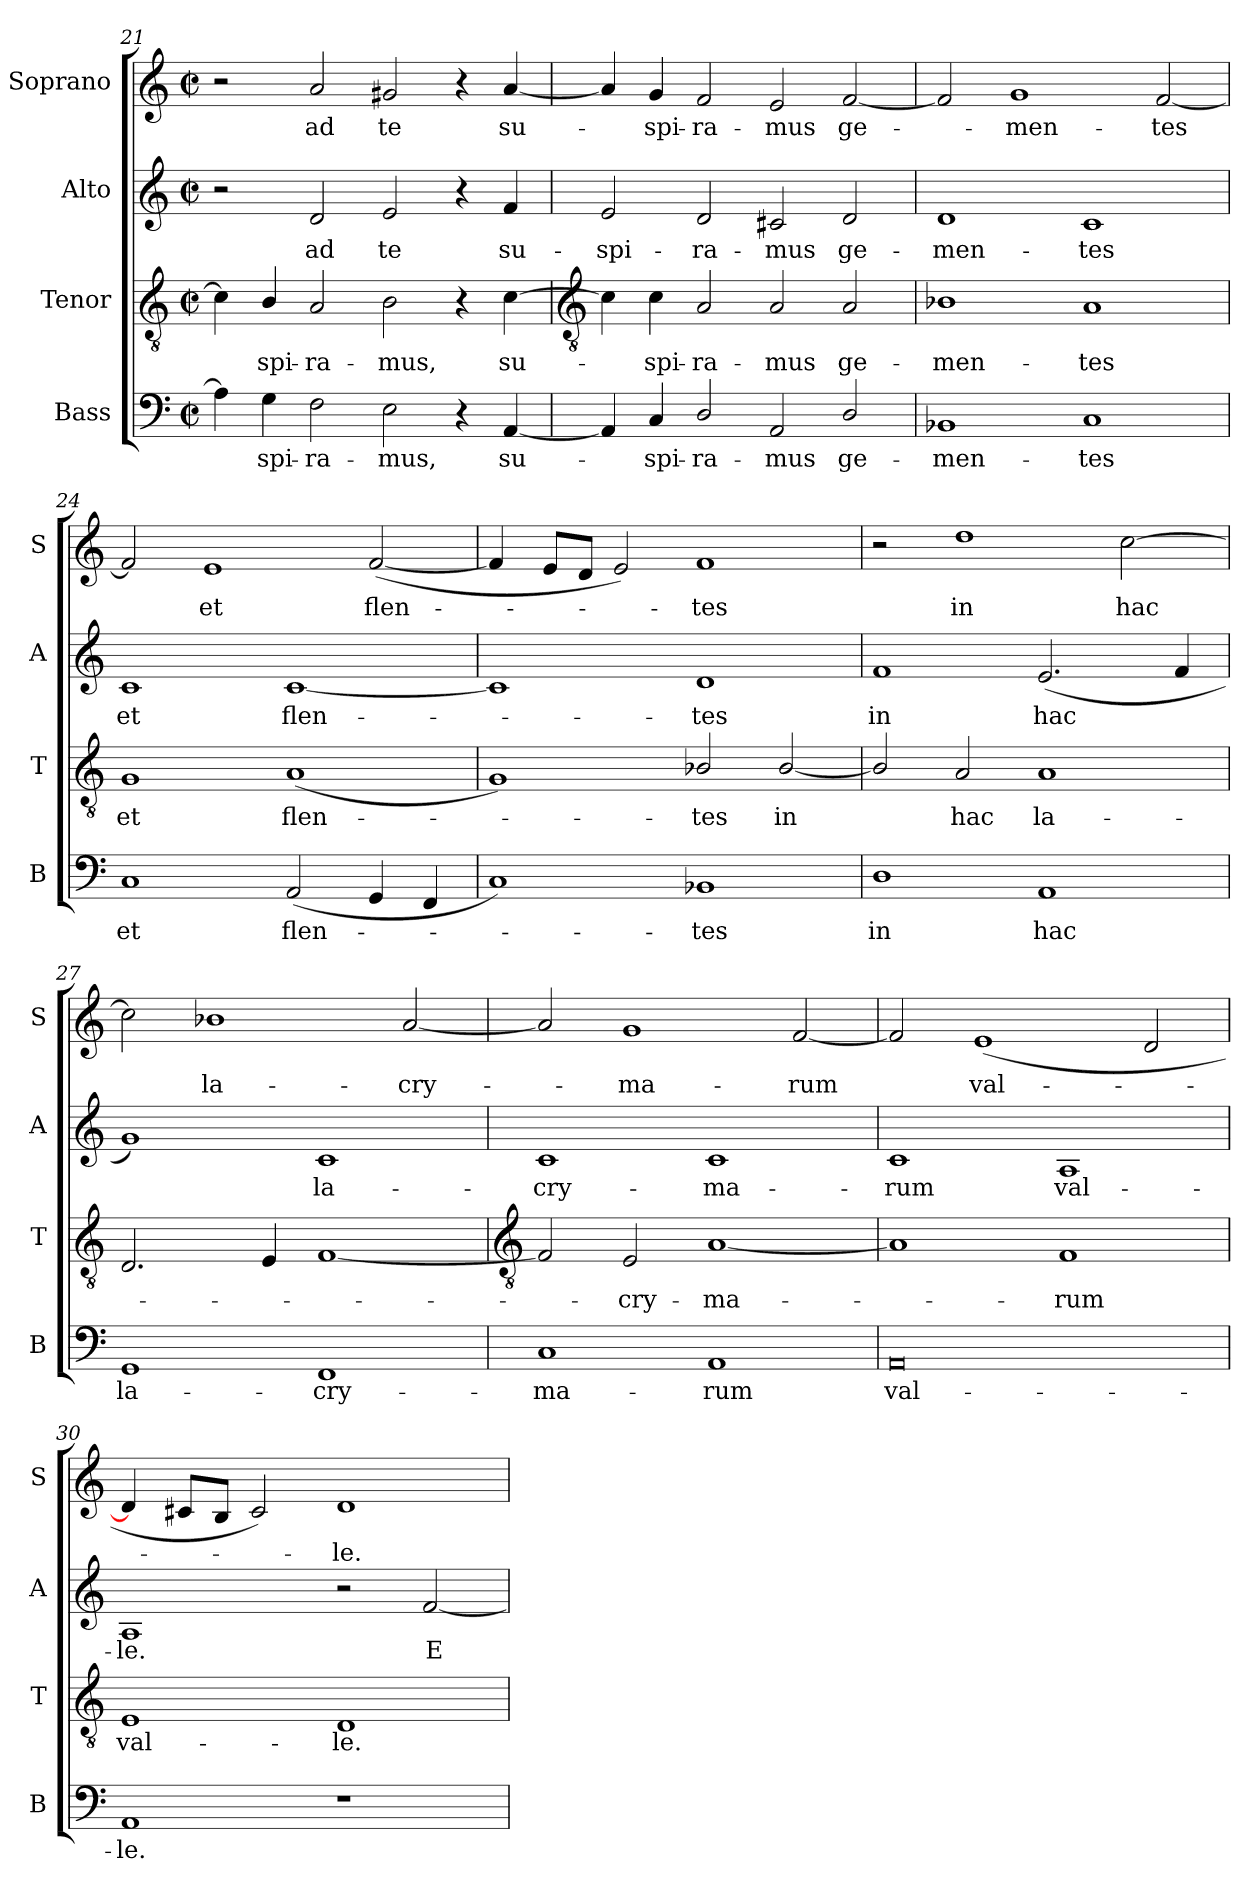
**kern	**text	**kern	**text	**kern	**text	**kern	**text
*part4	*part4	*part3	*part3	*part2	*part2	*part1	*part1
*staff4	*staff4	*staff3	*staff3	*staff2	*staff2	*staff1	*staff1
*I"Bass	*	*I"Tenor	*	*I"Alto	*	*I"Soprano	*
*I'B	*	*I'T	*	*I'A	*	*I'S	*
*clefF4	*	*clefGv2	*	*clefG2	*	*clefG2	*
*k[]	*	*k[]	*	*k[]	*	*k[]	*
*C:	*	*C:	*	*C:	*	*C:	*
*M4/2	*	*M4/2	*	*M4/2	*	*M4/2	*
*met(c|)	*	*met(c|)	*	*met(c|)	*	*met(c|)	*
=21	=21	=21	=21	=21	=21	=21	=21
4A]	.	4c]	.	2r	.	2r	.
!	!LO:LY:b	!	!LO:LY:b	!	!	!	!
4G	spi-	4B/	spi-	.	.	.	.
!	!LO:LY:b	!	!LO:LY:b	!	!LO:LY:b	!	!LO:LY:b
2F	-ra-	2A	-ra-	2d	ad	2a	ad
!	!LO:LY:b	!	!LO:LY:b	!	!LO:LY:b	!	!LO:LY:b
2E	-mus,	2B	-mus,	2e	te	2g#X	te
4r	.	4r	.	4r	.	4r	.
!	!LO:LY:b	!	!LO:LY:b	!	!LO:LY:b	!	!LO:LY:b
[4AA	su-	[4c	su-	4f	su-	[4a	su-
!!LO:LB:g=z
=22	=22	=22	=22	=22	=22	=22	=22
*	*	*clefGv2	*	*	*	*	*
!	!	!	!	!	!LO:LY:b	!	!
4AA]	.	4c]	.	2e	-spi-	4a]	.
!	!LO:LY:b	!	!LO:LY:b	!	!	!	!LO:LY:b
4C	spi-	4c	spi-	.	.	4g	spi-
!	!LO:LY:b	!	!LO:LY:b	!	!LO:LY:b	!	!LO:LY:b
2D/	-ra-	2A	-ra-	2d	-ra-	2f	-ra-
!	!LO:LY:b	!	!LO:LY:b	!	!LO:LY:b	!	!LO:LY:b
2AA	-mus	2A	-mus	2c#X	-mus	2e	-mus
!	!LO:LY:b	!	!LO:LY:b	!	!LO:LY:b	!	!LO:LY:b
2D/	ge-	2A	ge-	2d	ge-	[2f	ge-
=23	=23	=23	=23	=23	=23	=23	=23
!	!LO:LY:b	!	!LO:LY:b	!	!LO:LY:b	!	!
1BB-X	-men-	1B-X	-men-	1d	-men-	2f]	.
!	!	!	!	!	!	!	!LO:LY:b
.	.	.	.	.	.	1g	men-
!	!LO:LY:b	!	!LO:LY:b	!	!LO:LY:b	!	!
1C	-tes	1A	-tes	1c	-tes	.	.
!	!	!	!	!	!	!	!LO:LY:b
.	.	.	.	.	.	[2f	-tes
=24	=24	=24	=24	=24	=24	=24	=24
!	!LO:LY:b	!	!LO:LY:b	!	!LO:LY:b	!	!
1C	et	1G	et	1c	et	2f]	.
!	!	!	!	!	!	!	!LO:LY:b
.	.	.	.	.	.	1e	et
!	!LO:LY:b	!	!LO:LY:b	!	!LO:LY:b	!	!
(<2AA	flen-	(<1A	flen-	[1c	flen-	.	.
!	!	!	!	!	!	!	!LO:LY:b
4GG	.	.	.	.	.	(<[2f	flen-
4FF	.	.	.	.	.	.	.
=25	=25	=25	=25	=25	=25	=25	=25
1C)	.	1G)	.	1c]	.	4f]	.
.	.	.	.	.	.	8eL	.
.	.	.	.	.	.	8dJ	.
.	.	.	.	.	.	2e)	.
!	!LO:LY:b	!	!LO:LY:b	!	!LO:LY:b	!	!LO:LY:b
1BB-X	tes	2B-X/	tes	1d	tes	1f	tes
!	!	!	!LO:LY:b	!	!	!	!
.	.	[2B-/	in	.	.	.	.
=26	=26	=26	=26	=26	=26	=26	=26
!	!LO:LY:b	!	!	!	!LO:LY:b	!	!
1D	in	2B-/]	.	1f	in	2r	.
!	!	!	!LO:LY:b	!	!	!	!LO:LY:b
.	.	2A	hac	.	.	1dd	in
!	!LO:LY:b	!	!LO:LY:b	!	!LO:LY:b	!	!
1AA	hac	1A	la-	(<2.e	hac	.	.
!	!	!	!	!	!	!	!LO:LY:b
.	.	.	.	.	.	[2cc	hac
.	.	.	.	4f	.	.	.
=27	=27	=27	=27	=27	=27	=27	=27
!	!LO:LY:b	!	!	!	!	!	!
1GG	la-	2.D	.	1g)	.	2cc]	.
!	!	!	!	!	!	!	!LO:LY:b
.	.	.	.	.	.	1b-X	la-
.	.	4E	.	.	.	.	.
!	!LO:LY:b	!	!	!	!LO:LY:b	!	!
1FF	-cry-	[1F	.	1c	la-	.	.
!	!	!	!	!	!	!	!LO:LY:b
.	.	.	.	.	.	[2a	-cry-
!!LO:LB:g=z
=28	=28	=28	=28	=28	=28	=28	=28
*	*	*clefGv2	*	*	*	*	*
!	!LO:LY:b	!	!	!	!LO:LY:b	!	!
1C	-ma-	2F]	.	1c	-cry-	2a]	.
!	!	!	!LO:LY:b	!	!	!	!LO:LY:b
.	.	2E	cry-	.	.	1g	ma-
!	!LO:LY:b	!	!LO:LY:b	!	!LO:LY:b	!	!
1AA	-rum	[1A	-ma-	1c	-ma-	.	.
!	!	!	!	!	!	!	!LO:LY:b
.	.	.	.	.	.	[2f	-rum
=29	=29	=29	=29	=29	=29	=29	=29
!	!LO:LY:b	!	!	!	!LO:LY:b	!	!
0AA	val-	1A]	.	1c	-rum	2f]	.
!	!	!	!	!	!	!	!LO:LY:b
.	.	.	.	.	.	(<1e	val-
!	!	!	!LO:LY:b	!	!LO:LY:b	!	!
.	.	1F	rum	1A	val-	.	.
.	.	.	.	.	.	2d	.
=30	=30	=30	=30	=30	=30	=30	=30
!	!LO:LY:b	!	!LO:LY:b	!	!LO:LY:b	!	!
1AA	-le.	1E	val-	1A	-le.	4d]	.
.	.	.	.	.	.	8c#L	.
.	.	.	.	.	.	8BJ	.
.	.	.	.	.	.	2c#)	.
!	!	!	!LO:LY:b	!	!	!	!LO:LY:b
1r	.	1D	-le.	2r	.	1d	le.
!	!	!	!	!	!LO:LY:b	!	!
.	.	.	.	[2f	E-	.	.
=	=	=	=	=	=	=	=
*-	*-	*-	*-	*-	*-	*-	*-
